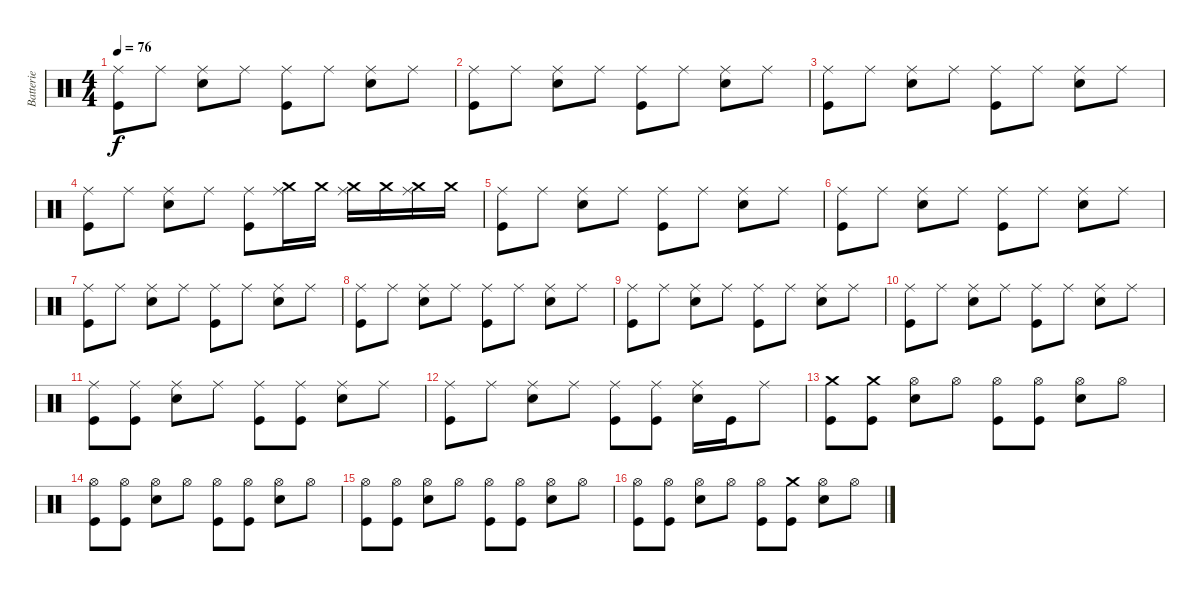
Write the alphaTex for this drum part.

\track ("Batterie" "Batterie") {instrument percussion}
\staff {score}
\articulation defaults
\ts (4 4)
\tempo 76
\clef neutral
\ks c
("Ride (middle)" "Kick (hit)").8{dy f} "Ride (middle)".8 ("Ride (middle)" "Snare (hit) 2").8 "Ride (middle)".8 ("Ride (middle)" "Kick (hit)").8 "Ride (middle)".8 ("Ride (middle)" "Snare (hit) 2").8 "Ride (middle)".8 |
("Ride (middle)" "Kick (hit)").8 "Ride (middle)".8 ("Ride (middle)" "Snare (hit) 2").8 "Ride (middle)".8 ("Ride (middle)" "Kick (hit)").8 "Ride (middle)".8 ("Ride (middle)" "Snare (hit) 2").8 "Ride (middle)".8 |
("Ride (middle)" "Kick (hit)").8 "Ride (middle)".8 ("Ride (middle)" "Snare (hit) 2").8 "Ride (middle)".8 ("Ride (middle)" "Kick (hit)").8 "Ride (middle)".8 ("Ride (middle)" "Snare (hit) 2").8 "Ride (middle)".8 |
("Ride (middle)" "Kick (hit)").8 "Ride (middle)".8 ("Ride (middle)" "Snare (hit) 2").8 "Ride (middle)".8 ("Ride (middle)" "Kick (hit)").8 ("Ride (middle)" "Crash medium (hit)").16 "Crash medium (hit)".16 ("Ride (middle)" "Crash medium (hit)").16 "Crash medium (hit)".16 ("Ride (middle)" "Crash medium (hit)").16 "Crash medium (hit)".16 |
("Ride (middle)" "Kick (hit)").8 "Ride (middle)".8 ("Ride (middle)" "Snare (hit) 2").8 "Ride (middle)".8 ("Ride (middle)" "Kick (hit)").8 "Ride (middle)".8 ("Ride (middle)" "Snare (hit) 2").8 "Ride (middle)".8 |
("Ride (middle)" "Kick (hit)").8 "Ride (middle)".8 ("Ride (middle)" "Snare (hit) 2").8 "Ride (middle)".8 ("Ride (middle)" "Kick (hit)").8 "Ride (middle)".8 ("Ride (middle)" "Snare (hit) 2").8 "Ride (middle)".8 |
("Ride (middle)" "Kick (hit)").8 "Ride (middle)".8 ("Ride (middle)" "Snare (hit) 2").8 "Ride (middle)".8 ("Ride (middle)" "Kick (hit)").8 "Ride (middle)".8 ("Ride (middle)" "Snare (hit) 2").8 "Ride (middle)".8 |
("Ride (middle)" "Kick (hit)").8 "Ride (middle)".8 ("Ride (middle)" "Snare (hit) 2").8 "Ride (middle)".8 ("Ride (middle)" "Kick (hit)").8 "Ride (middle)".8 ("Ride (middle)" "Snare (hit) 2").8 "Ride (middle)".8 |
("Ride (middle)" "Kick (hit)").8 "Ride (middle)".8 ("Ride (middle)" "Snare (hit) 2").8 "Ride (middle)".8 ("Ride (middle)" "Kick (hit)").8 "Ride (middle)".8 ("Ride (middle)" "Snare (hit) 2").8 "Ride (middle)".8 |
("Ride (middle)" "Kick (hit)").8 "Ride (middle)".8 ("Ride (middle)" "Snare (hit) 2").8 "Ride (middle)".8 ("Ride (middle)" "Kick (hit)").8 "Ride (middle)".8 ("Ride (middle)" "Snare (hit) 2").8 "Ride (middle)".8 |
("Ride (middle)" "Kick (hit)").8 ("Ride (middle)" "Kick (hit)").8 ("Ride (middle)" "Snare (hit) 2").8 "Ride (middle)".8 ("Ride (middle)" "Kick (hit)").8 ("Ride (middle)" "Kick (hit)").8 ("Ride (middle)" "Snare (hit) 2").8 "Ride (middle)".8 |
("Ride (middle)" "Kick (hit)").8 "Ride (middle)".8 ("Ride (middle)" "Snare (hit) 2").8 "Ride (middle)".8 ("Ride (middle)" "Kick (hit)").8 ("Ride (middle)" "Kick (hit)").8 ("Ride (middle)" "Snare (hit) 2").16 "Kick (hit)".16 "Ride (middle)".8 |
("Kick (hit)" "Crash medium (hit)").8 ("Kick (hit)" "Crash medium (hit)").8 ("Hi-Hat (open)" "Snare (hit) 2").8 "Hi-Hat (open)".8 ("Hi-Hat (open)" "Kick (hit)").8 ("Hi-Hat (open)" "Kick (hit)").8 ("Hi-Hat (open)" "Snare (hit) 2").8 "Hi-Hat (open)".8 |
("Hi-Hat (open)" "Kick (hit)").8 ("Hi-Hat (open)" "Kick (hit)").8 ("Hi-Hat (open)" "Snare (hit) 2").8 "Hi-Hat (open)".8 ("Hi-Hat (open)" "Kick (hit)").8 ("Hi-Hat (open)" "Kick (hit)").8 ("Hi-Hat (open)" "Snare (hit) 2").8 "Hi-Hat (open)".8 |
("Hi-Hat (open)" "Kick (hit)").8 ("Hi-Hat (open)" "Kick (hit)").8 ("Hi-Hat (open)" "Snare (hit) 2").8 "Hi-Hat (open)".8 ("Hi-Hat (open)" "Kick (hit)").8 ("Hi-Hat (open)" "Kick (hit)").8 ("Hi-Hat (open)" "Snare (hit) 2").8 "Hi-Hat (open)".8 |
("Hi-Hat (open)" "Kick (hit)").8 ("Hi-Hat (open)" "Kick (hit)").8 ("Hi-Hat (open)" "Snare (hit) 2").8 "Hi-Hat (open)".8 ("Hi-Hat (open)" "Kick (hit)").8 ("Kick (hit)" "Crash medium (hit)").8 ("Hi-Hat (open)" "Snare (hit) 2").8 "Hi-Hat (open)".8
